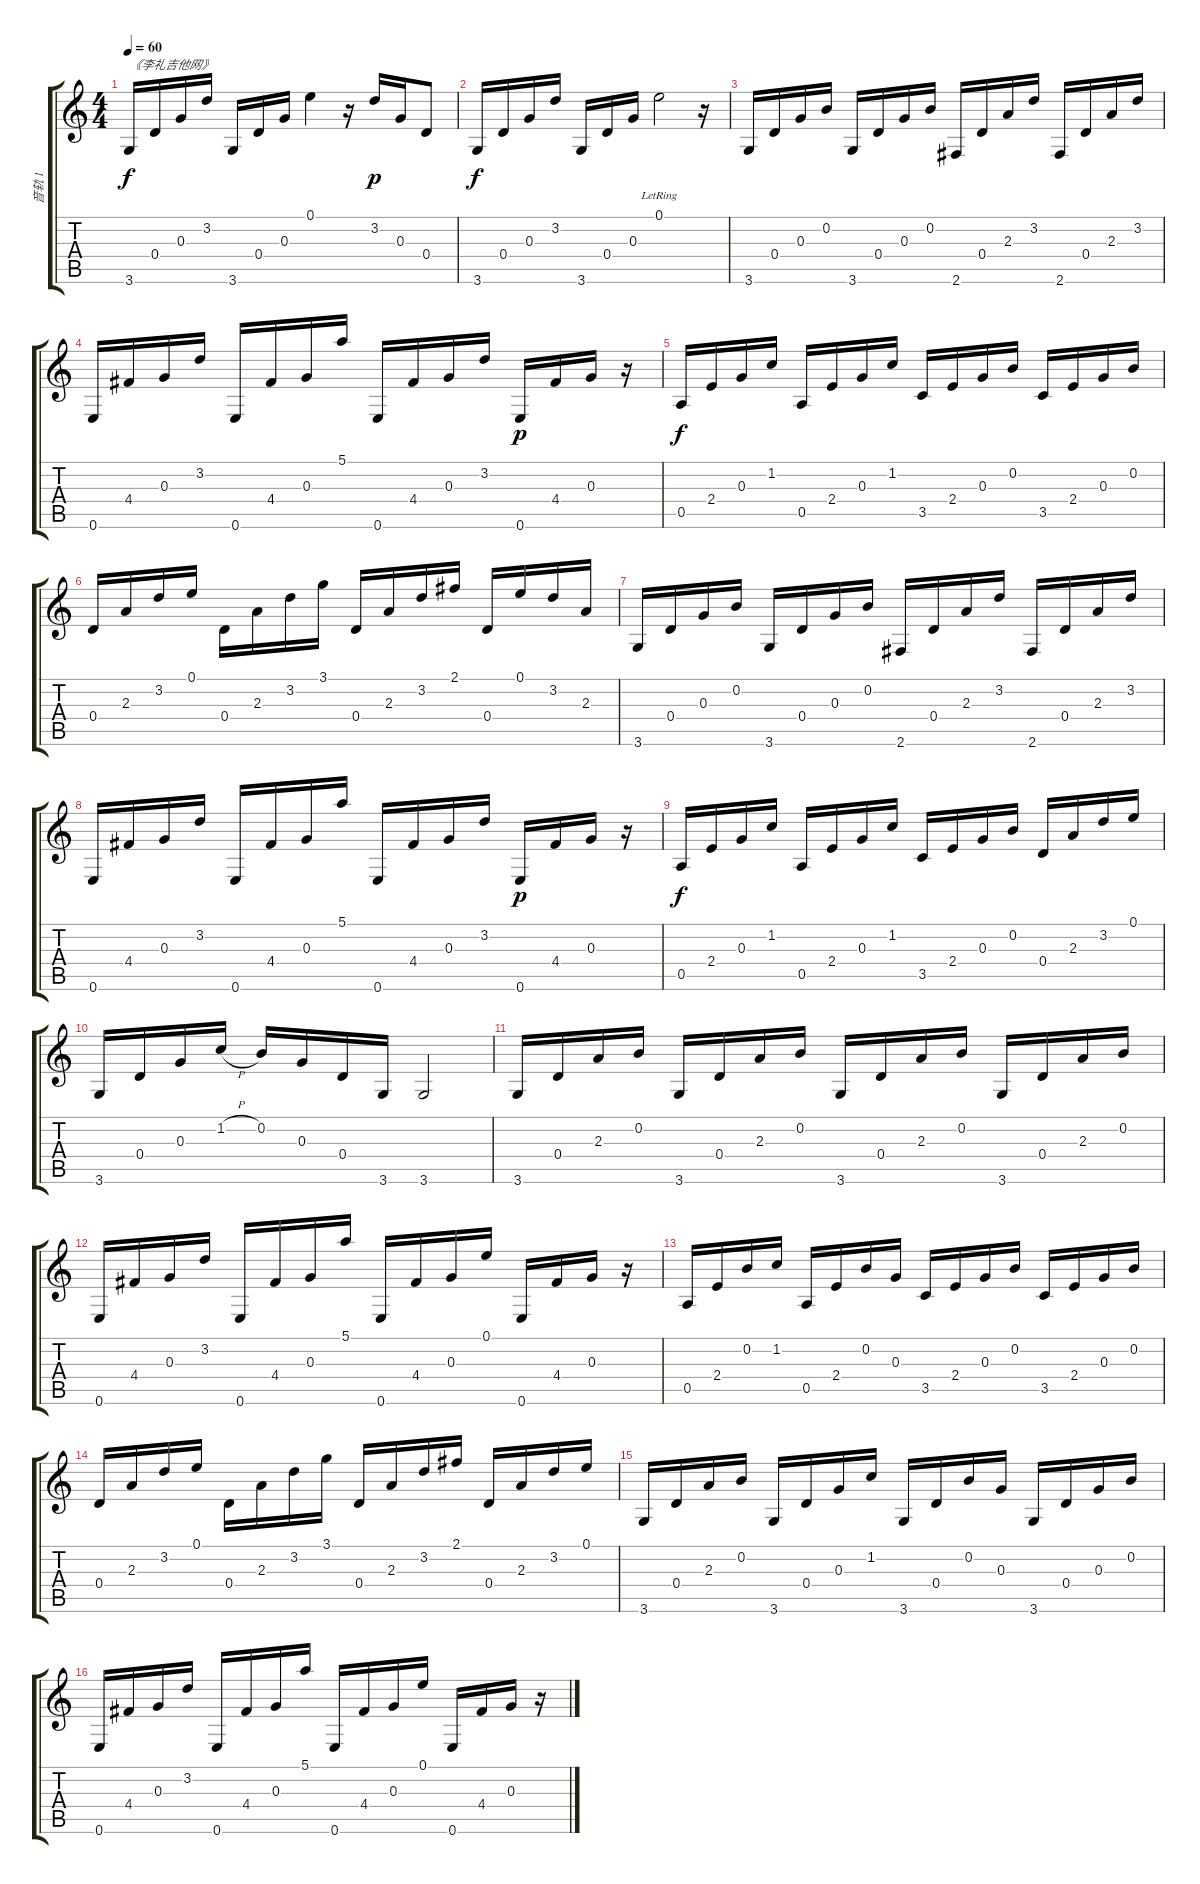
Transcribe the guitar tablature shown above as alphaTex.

\track ("音轨 1" "音轨 1") {instrument acousticguitarsteel}
\staff {score tabs}
\tuning (E4 B3 G3 D3 A2 E2) {hide}
\ts (4 4)
\tempo 60
\clef g2
\ks c
3.6.16{txt "《李礼吉他网》" dy f instrument acousticguitarsteel} 0.4.16 0.3.16 3.2.16 3.6.16 0.4.16 0.3.16 0.1.4 r.16 3.2.16{dy p} 0.3.16 0.4.8 |
3.6.16{dy f} 0.4.16 0.3.16 3.2.16 3.6.16 0.4.16 0.3.16 0.1{lr}.2 r.16 |
3.6.16 0.4.16 0.3.16 0.2.16 3.6.16 0.4.16 0.3.16 0.2.16 2.6.16 0.4.16 2.3.16 3.2.16 2.6.16 0.4.16 2.3.16 3.2.16 |
0.6.16 4.4.16 0.3.16 3.2.16 0.6.16 4.4.16 0.3.16 5.1.16 0.6.16 4.4.16 0.3.16 3.2.16 0.6.16{dy p} 4.4.16 0.3.16 r.16 |
0.5.16{dy f} 2.4.16 0.3.16 1.2.16 0.5.16 2.4.16 0.3.16 1.2.16 3.5.16 2.4.16 0.3.16 0.2.16 3.5.16 2.4.16 0.3.16 0.2.16 |
0.4.16 2.3.16 3.2.16 0.1.16 0.4.16 2.3.16 3.2.16 3.1.16 0.4.16 2.3.16 3.2.16 2.1.16 0.4.16 0.1.16 3.2.16 2.3.16 |
3.6.16 0.4.16 0.3.16 0.2.16 3.6.16 0.4.16 0.3.16 0.2.16 2.6.16 0.4.16 2.3.16 3.2.16 2.6.16 0.4.16 2.3.16 3.2.16 |
0.6.16 4.4.16 0.3.16 3.2.16 0.6.16 4.4.16 0.3.16 5.1.16 0.6.16 4.4.16 0.3.16 3.2.16 0.6.16{dy p} 4.4.16 0.3.16 r.16 |
0.5.16{dy f} 2.4.16 0.3.16 1.2.16 0.5.16 2.4.16 0.3.16 1.2.16 3.5.16 2.4.16 0.3.16 0.2.16 0.4.16 2.3.16 3.2.16 0.1.16 |
3.6.16 0.4.16 0.3.16 1.2{h}.16 0.2.16 0.3.16 0.4.16 3.6.16 3.6.2 |
3.6.16 0.4.16 2.3.16 0.2.16 3.6.16 0.4.16 2.3.16 0.2.16 3.6.16 0.4.16 2.3.16 0.2.16 3.6.16 0.4.16 2.3.16 0.2.16 |
0.6.16 4.4.16 0.3.16 3.2.16 0.6.16 4.4.16 0.3.16 5.1.16 0.6.16 4.4.16 0.3.16 0.1.16 0.6.16 4.4.16 0.3.16 r.16 |
0.5.16 2.4.16 0.2.16 1.2.16 0.5.16 2.4.16 0.2.16 0.3.16 3.5.16 2.4.16 0.3.16 0.2.16 3.5.16 2.4.16 0.3.16 0.2.16 |
0.4.16 2.3.16 3.2.16 0.1.16 0.4.16 2.3.16 3.2.16 3.1.16 0.4.16 2.3.16 3.2.16 2.1.16 0.4.16 2.3.16 3.2.16 0.1.16 |
3.6.16 0.4.16 2.3.16 0.2.16 3.6.16 0.4.16 0.3.16 1.2.16 3.6.16 0.4.16 0.2.16 0.3.16 3.6.16 0.4.16 0.3.16 0.2.16 |
0.6.16 4.4.16 0.3.16 3.2.16 0.6.16 4.4.16 0.3.16 5.1.16 0.6.16 4.4.16 0.3.16 0.1.16 0.6.16 4.4.16 0.3.16 r.16
